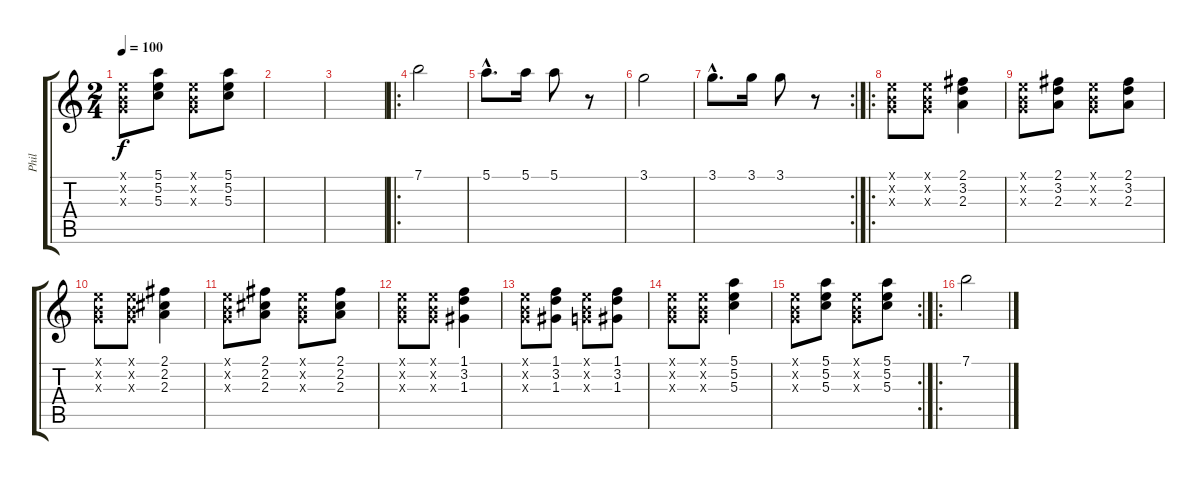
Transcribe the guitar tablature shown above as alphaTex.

\track ("Phil" "Phil") {instrument electricguitarclean}
\staff {score tabs}
\tuning (E4 B3 G3 D3 A2 E2) {hide}
\ts (2 4)
\tempo 100
\clef g2
\ks c
(0.1{x} 0.2{x} 0.3{x}).8{dy f} (5.1 5.2 5.3).8 (0.1{x} 0.2{x} 0.3{x}).8 (5.1 5.2 5.3).8 |
|
|
\ro
7.1.2 |
5.1{hac}.8{d} 5.1.16 5.1.8 r.8 |
3.1.2 |
\rc 2
3.1{hac}.8{d} 3.1.16 3.1.8 r.8 |
\ro
(0.1{x} 0.2{x} 0.3{x}).8 (0.1{x} 0.2{x} 0.3{x}).8 (2.1 3.2 2.3).4 |
(0.1{x} 0.2{x} 0.3{x}).8 (2.1 3.2 2.3).8 (0.1{x} 0.2{x} 0.3{x}).8 (2.1 3.2 2.3).8 |
(0.1{x} 0.2{x} 0.3{x}).8 (0.1{x} 0.2{x} 0.3{x}).8 (2.1 2.2 2.3).4 |
(0.1{x} 0.2{x} 0.3{x}).8 (2.1 2.2 2.3).8 (0.1{x} 0.2{x} 0.3{x}).8 (2.1 2.2 2.3).8 |
(0.1{x} 0.2{x} 0.3{x}).8 (0.1{x} 0.2{x} 0.3{x}).8 (1.1 3.2 1.3).4 |
(0.1{x} 0.2{x} 0.3{x}).8 (1.1 3.2 1.3).8 (0.1{x} 0.2{x} 0.3{x}).8 (1.1 3.2 1.3).8 |
(0.1{x} 0.2{x} 0.3{x}).8 (0.1{x} 0.2{x} 0.3{x}).8 (5.1 5.2 5.3).4 |
\rc 2
(0.1{x} 0.2{x} 0.3{x}).8 (5.1 5.2 5.3).8 (0.1{x} 0.2{x} 0.3{x}).8 (5.1 5.2 5.3).8 |
\ro
7.1.2
